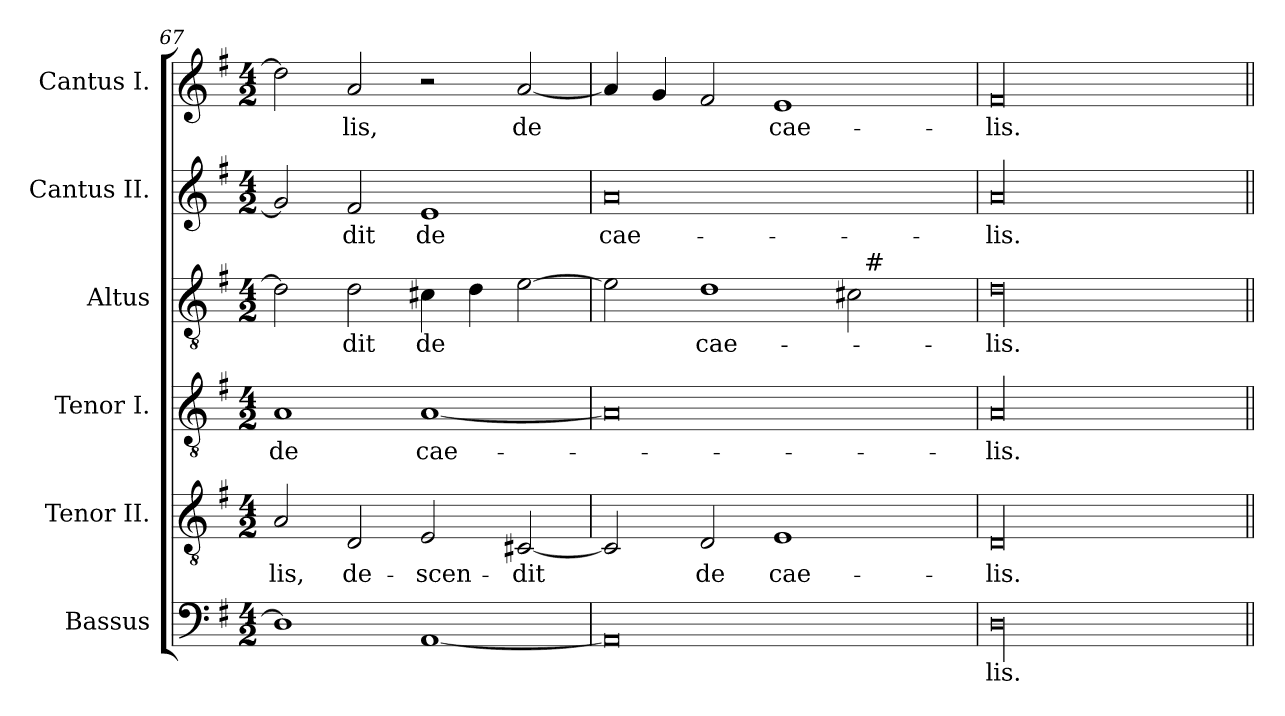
**kern	**text	**kern	**text	**kern	**text	**kern	**text	**kern	**text	**kern	**text
*part6	*part6	*part5	*part5	*part4	*part4	*part3	*part3	*part2	*part2	*part1	*part1
*staff6	*staff6	*staff5	*staff5	*staff4	*staff4	*staff3	*staff3	*staff2	*staff2	*staff1	*staff1
*I"Bassus	*	*I"Tenor II.	*	*I"Tenor I.	*	*I"Altus	*	*I"Cantus II.	*	*I"Cantus I.	*
*I'B.	*	*I'T. II.	*	*I'T. I.	*	*I'A.	*	*I'C. II	*	*I'C. I	*
*clefF4	*	*clefGv2	*	*clefGv2	*	*clefGv2	*	*clefG2	*	*clefG2	*
*	*	*ITrd7c12	*	*ITrd7c12	*	*ITrd7c12	*	*	*	*	*
*k[f#]	*	*k[f#]	*	*k[f#]	*	*k[f#]	*	*k[f#]	*	*k[f#]	*
*G:	*	*G:	*	*G:	*	*G:	*	*G:	*	*G:	*
*M4/2	*	*M4/2	*	*M4/2	*	*M4/2	*	*M4/2	*	*M4/2	*
=67	=67	=67	=67	=67	=67	=67	=67	=67	=67	=67	=67
!	!	!	!LO:LY:b:color=#000000	!	!	!	!	!	!	!	!
!	!	!	!	!	!LO:LY:b:color=#000000	!	!	!	!	!	!
1Di]	.	2AAi/	-lis,	1AAi	de	2Di\]	.	2gi/]	.	2ddi\]	.
!	!	!	!LO:LY:b:color=#000000	!	!	!	!	!	!	!	!
!	!	!	!	!	!	!	!LO:LY:b:color=#000000	!	!	!	!
!	!	!	!	!	!	!	!	!	!LO:LY:b:color=#000000	!	!
!	!	!	!	!	!	!	!	!	!	!	!LO:LY:b:color=#000000
.	.	2DDi/	de-	.	.	2Di\	-dit	2f#i/	-dit	2ai/	-lis,
!	!	!	!LO:LY:b:color=#000000	!	!	!	!	!	!	!	!
!	!	!	!	!	!LO:LY:b:color=#000000	!	!	!	!	!	!
!	!	!	!	!	!	!	!LO:LY:b:color=#000000	!	!	!	!
!	!	!	!	!	!	!	!	!	!LO:LY:b:color=#000000	!	!
[1AAi	.	2EEi/	-scen-	[1AAi	cae-	4C#Xi\	de	1ei	de	2r	.
.	.	.	.	.	.	4Di\	.	.	.	.	.
!	!	!	!LO:LY:b:color=#000000	!	!	!	!	!	!	!	!
!	!	!	!	!	!	!	!	!	!	!	!LO:LY:b:color=#000000
.	.	[2CC#Xi/	-dit	.	.	[2Ei\	.	.	.	[2ai/	de
=68	=68	=68	=68	=68	=68	=68	=68	=68	=68	=68	=68
!	!	!	!	!	!	!	!	!	!LO:LY:b:color=#000000	!	!
*	*	*	*	*	*	*^	*	*	*	*	*
0AAi]	.	2CC#i/]	.	0AAi]	.	2Ei\]	1ryy	.	0ai	cae-	4ai/]	.
.	.	.	.	.	.	.	.	.	.	.	4gi/	.
!	!	!	!LO:LY:b:color=#000000	!	!	!	!	!	!	!	!	!
!	!	!	!	!	!	!	!	!LO:LY:b:color=#000000	!	!	!	!
.	.	2DDi/	de	.	.	1Di	.	cae-	.	.	2f#i/	.
!	!	!	!LO:LY:b:color=#000000	!	!	!	!	!	!	!	!	!
!	!	!	!	!	!	!	!	!	!	!	!	!LO:LY:b:color=#000000
.	.	1EEi	cae-	.	.	.	2ryy	.	.	.	1ei	cae-
.	.	.	.	.	.	2C#i\	32ryy	.	.	.	.	.
.	.	.	.	.	.	.	256ryy	.	.	.	.	.
!	!	!	!	!	!	!	!LO:TX:a:t=#	!	!	!	!	!
.	.	.	.	.	.	.	4ryy	.	.	.	.	.
.	.	.	.	.	.	.	8ryy	.	.	.	.	.
.	.	.	.	.	.	.	16ryy	.	.	.	.	.
.	.	.	.	.	.	.	64..ryy	.	.	.	.	.
*	*	*	*	*	*	*v	*v	*	*	*	*	*
=69	=69	=69	=69	=69	=69	=69	=69	=69	=69	=69	=69
*	*	*	*	*	*	*^	*	*	*	*	*
!	!LO:LY:b:color=#000000	!	!	!	!	!	!	!	!	!	!	!
*	*	*	*	*	*	*v	*v	*	*	*	*	*
*	*	*	*	*	*	*^	*	*	*	*	*
!	!	!	!LO:LY:b:color=#000000	!	!	!	!	!	!	!	!	!
*	*	*	*	*	*	*v	*v	*	*	*	*	*
*	*	*	*	*	*	*^	*	*	*	*	*
!	!	!	!	!	!LO:LY:b:color=#000000	!	!	!	!	!	!	!
*	*	*	*	*	*	*v	*v	*	*	*	*	*
*	*	*	*	*	*	*^	*	*	*	*	*
!	!	!	!	!	!	!	!	!LO:LY:b:color=#000000	!	!	!	!
*	*	*	*	*	*	*v	*v	*	*	*	*	*
*	*	*	*	*	*	*^	*	*	*	*	*
!	!	!	!	!	!	!	!	!	!	!LO:LY:b:color=#000000	!	!
*	*	*	*	*	*	*v	*v	*	*	*	*	*
*	*	*	*	*	*	*^	*	*	*	*	*
!	!	!	!	!	!	!	!	!	!	!	!	!LO:LY:b:color=#000000
*	*	*	*	*	*	*v	*v	*	*	*	*	*
00Di	-lis.	00DDi	-lis.	00AAi	-lis.	00Di	-lis.	00ai	-lis.	00f#i	-lis.
=||	=||	=||	=||	=||	=||	=||	=||	=||	=||	=||	=||
*-	*-	*-	*-	*-	*-	*-	*-	*-	*-	*-	*-
